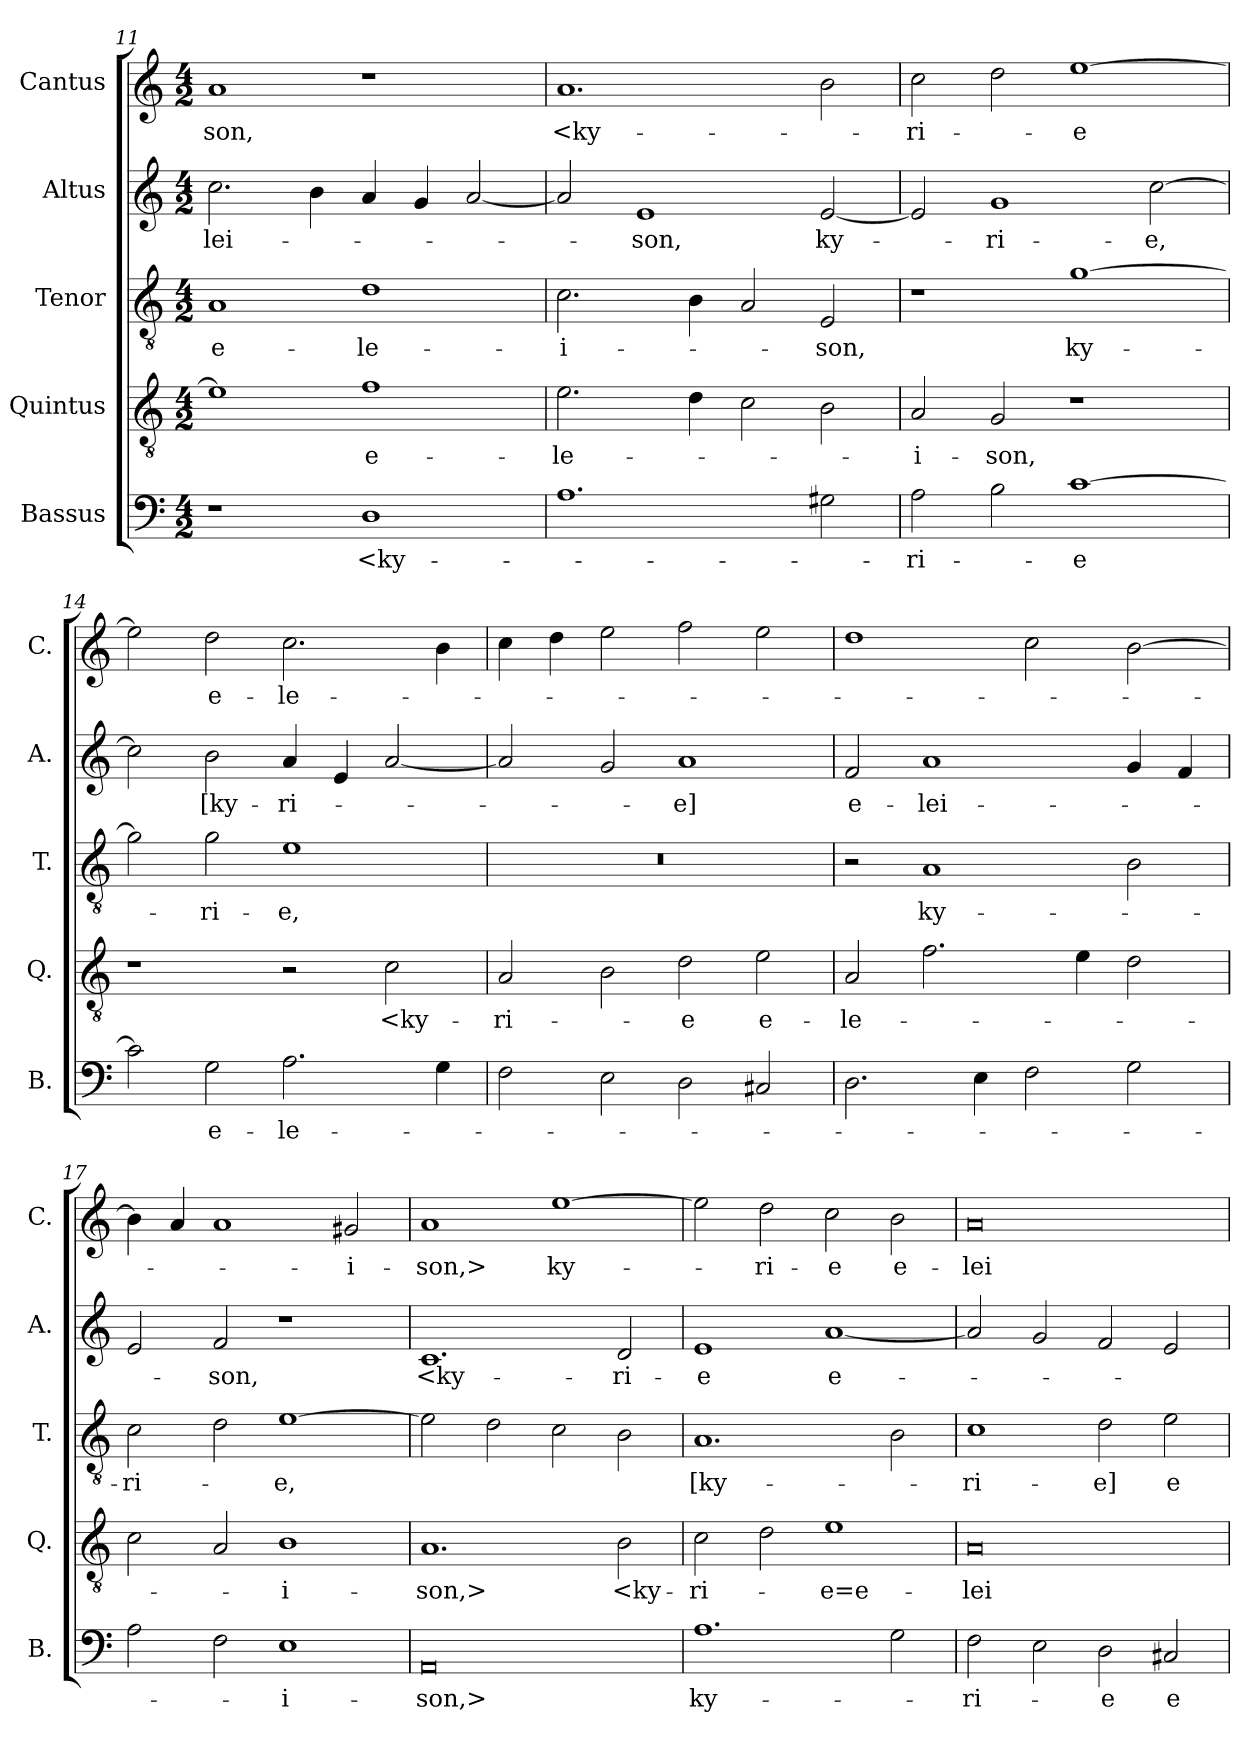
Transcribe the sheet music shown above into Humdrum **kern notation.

**kern	**text	**kern	**text	**kern	**text	**kern	**text	**kern	**text
*part5	*part5	*part4	*part4	*part3	*part3	*part2	*part2	*part1	*part1
*staff5	*staff5	*staff4	*staff4	*staff3	*staff3	*staff2	*staff2	*staff1	*staff1
*I"Bassus	*	*I"Quintus	*	*I"Tenor	*	*I"Altus	*	*I"Cantus	*
*I'B.	*	*I'Q.	*	*I'T.	*	*I'A.	*	*I'C.	*
*clefF4	*	*clefGv2	*	*clefGv2	*	*clefG2	*	*clefG2	*
*	*	*ITrd7c12	*	*ITrd7c12	*	*	*	*	*
*k[]	*	*k[]	*	*k[]	*	*k[]	*	*k[]	*
*C:	*	*C:	*	*C:	*	*C:	*	*C:	*
*M4/2	*	*M4/2	*	*M4/2	*	*M4/2	*	*M4/2	*
=11	=11	=11	=11	=11	=11	=11	=11	=11	=11
1r	.	1E\]	.	1AA/	e-	2.cc\	-lei-	1a/	-son,
.	.	.	.	.	.	4b\	.	.	.
1D\	<ky-	1F\	e-	1D\	-le-	4a/	.	1r	.
.	.	.	.	.	.	4g/	.	.	.
.	.	.	.	.	.	[2a/	.	.	.
=12	=12	=12	=12	=12	=12	=12	=12	=12	=12
1.A\	.	2.E\	-le-	2.C\	-i-	2a/]	.	1.a/	<ky-
.	.	.	.	.	.	1e/	-son,	.	.
.	.	4D\	.	4BB\	.	.	.	.	.
.	.	2C\	.	2AA/	.	.	.	.	.
2G#X\	.	2BB\	.	2EE/	-son,	[2e/	ky-	2b\	.
=13	=13	=13	=13	=13	=13	=13	=13	=13	=13
2A\	-ri-	2AA/	-i-	1r	.	2e/]	.	2cc\	-ri-
2B\	.	2GG/	-son,	.	.	1g/	-ri-	2dd\	.
[1c\	-e	1r	.	[1G\	ky-	.	.	[1ee\	-e
.	.	.	.	.	.	[2cc\	-e,	.	.
=14	=14	=14	=14	=14	=14	=14	=14	=14	=14
2c\]	.	1r	.	2G\]	.	2cc\]	.	2ee\]	.
2G\	e-	.	.	2G\	-ri-	2b\	[ky-	2dd\	e-
2.A\	-le-	2r	.	1E\	-e,	4a/	-ri-	2.cc\	-le-
.	.	.	.	.	.	4e/	.	.	.
.	.	2C\	<ky-	.	.	[2a/	.	.	.
4G\	.	.	.	.	.	.	.	4b\	.
=15	=15	=15	=15	=15	=15	=15	=15	=15	=15
2F\	.	2AA/	-ri-	0r	.	2a/]	.	4cc\	.
.	.	.	.	.	.	.	.	4dd\	.
2E\	.	2BB\	.	.	.	2g/	.	2ee\	.
2D\	.	2D\	-e	.	.	1a/	-e]	2ff\	.
2C#X/	.	2E\	e-	.	.	.	.	2ee\	.
=16	=16	=16	=16	=16	=16	=16	=16	=16	=16
2.D\	.	2AA/	-le-	2r	.	2f/	e-	1dd\	.
.	.	2.F\	.	1AA/	ky-	1a/	-lei-	.	.
4E\	.	.	.	.	.	.	.	.	.
2F\	.	.	.	.	.	.	.	2cc\	.
.	.	4E\	.	.	.	.	.	.	.
2G\	.	2D\	.	2BB\	.	4g/	.	[2b\	.
.	.	.	.	.	.	4f/	.	.	.
=17	=17	=17	=17	=17	=17	=17	=17	=17	=17
2A\	.	2C\	.	2C\	-ri-	2e/	.	4b\]	.
.	.	.	.	.	.	.	.	4a/	.
2F\	.	2AA/	.	2D\	.	2f/	-son,	1a/	.
1E\	-i-	1BB\	-i-	[1E\	-e,	1r	.	.	.
.	.	.	.	.	.	.	.	2g#/	-i-
=18	=18	=18	=18	=18	=18	=18	=18	=18	=18
0AA/	-son,>	1.AA/	-son,>	2E\]	.	1.c/	<ky-	1a/	-son,>
.	.	.	.	2D\	.	.	.	.	.
.	.	.	.	2C\	.	.	.	[1ee\	ky-
.	.	2BB\	<ky-	2BB\	.	2d/	-ri-	.	.
=19	=19	=19	=19	=19	=19	=19	=19	=19	=19
1.A\	ky-	2C\	-ri-	1.AA/	[ky-	1e/	-e	2ee\]	.
.	.	2D\	.	.	.	.	.	2dd\	-ri-
.	.	1E\	-e=e-	.	.	[1a/	e-	2cc\	-e
2G\	.	.	.	2BB\	.	.	.	2b\	e-
=20	=20	=20	=20	=20	=20	=20	=20	=20	=20
2F\	-ri-	0AA/	-lei	1C\	-ri-	2a/]	.	0a/	-lei-
2E\	.	.	.	.	.	2g/	.	.	.
2D\	-e	.	.	2D\	-e]	2f/	.	.	.
2C#X/	e-	.	.	2E\	e-	2e/	.	.	.
=	=	=	=	=	=	=	=	=	=
*-	*-	*-	*-	*-	*-	*-	*-	*-	*-
